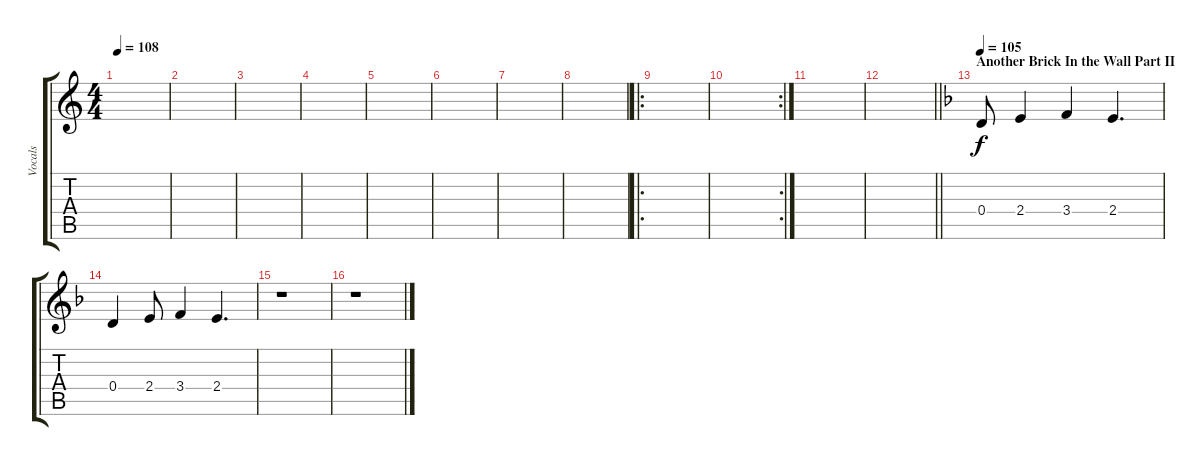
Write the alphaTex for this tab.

\track ("Vocals" "Vocals") {instrument acousticguitarsteel}
\staff {score tabs}
\tuning (E4 B3 G3 D3 A2 E2) {hide}
\ts (4 4)
\tempo 108
\clef g2
\ks c
|
|
|
|
|
|
|
|
\ro
|
\rc 2
|
|
\barLineRight lightlight
|
\section ("" "Another Brick In the Wall Part II")
\tempo 105
\ks dminor
0.4.8 2.4.4 3.4.4 2.4.4{d} |
0.4.4 2.4.8 3.4.4 2.4.4{d} |
r.1 |
r.1
